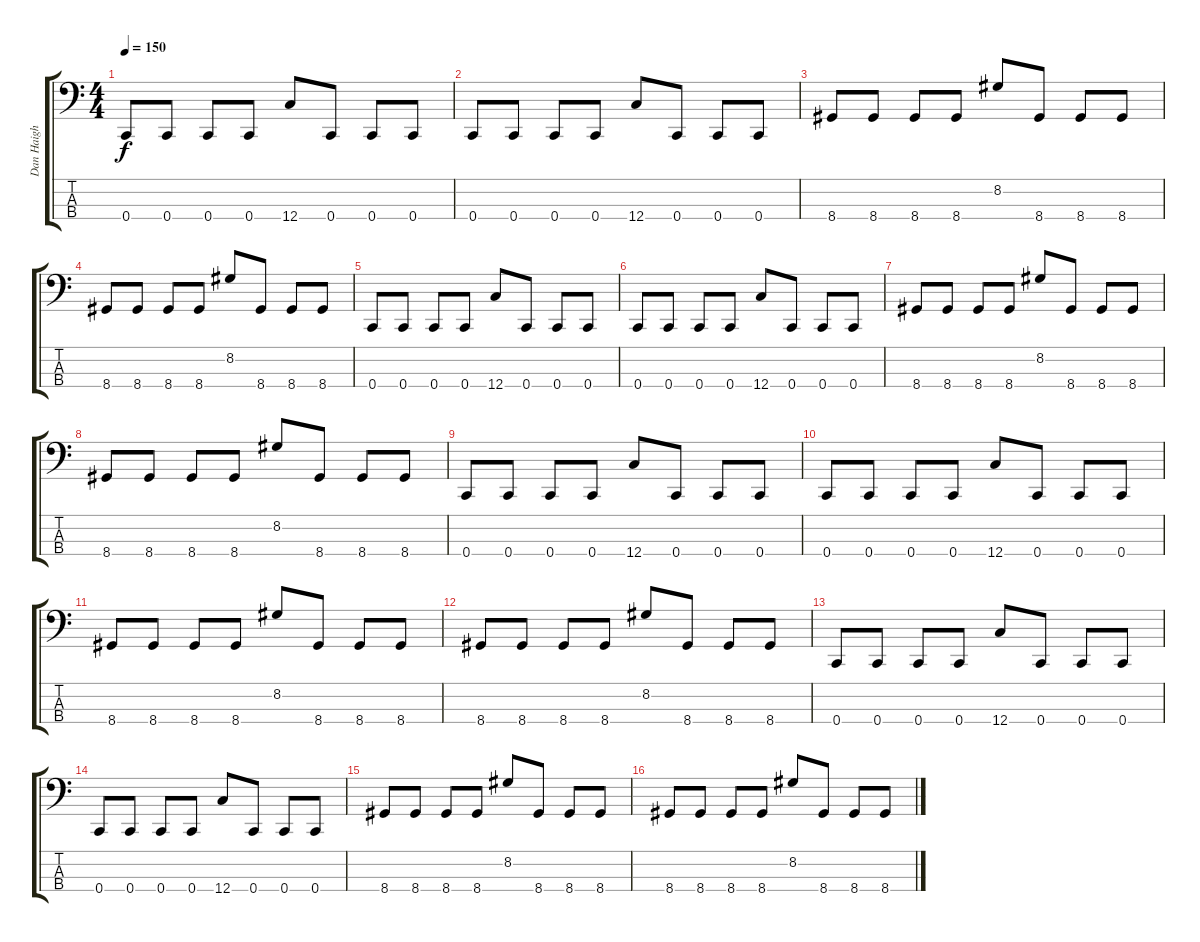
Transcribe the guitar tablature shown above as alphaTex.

\track ("Dan Haigh" "Dan Haigh") {instrument acousticguitarsteel}
\staff {score tabs}
\tuning (F2 C2 G1 C1) {hide}
\ts (4 4)
\tempo 150
\clef f4
\ks c
0.4.8{dy f} 0.4.8 0.4.8 0.4.8 12.4.8 0.4.8 0.4.8 0.4.8 |
0.4.8 0.4.8 0.4.8 0.4.8 12.4.8 0.4.8 0.4.8 0.4.8 |
8.4.8 8.4.8 8.4.8 8.4.8 8.2.8 8.4.8 8.4.8 8.4.8 |
8.4.8 8.4.8 8.4.8 8.4.8 8.2.8 8.4.8 8.4.8 8.4.8 |
0.4.8 0.4.8 0.4.8 0.4.8 12.4.8 0.4.8 0.4.8 0.4.8 |
0.4.8 0.4.8 0.4.8 0.4.8 12.4.8 0.4.8 0.4.8 0.4.8 |
8.4.8 8.4.8 8.4.8 8.4.8 8.2.8 8.4.8 8.4.8 8.4.8 |
8.4.8 8.4.8 8.4.8 8.4.8 8.2.8 8.4.8 8.4.8 8.4.8 |
0.4.8 0.4.8 0.4.8 0.4.8 12.4.8 0.4.8 0.4.8 0.4.8 |
0.4.8 0.4.8 0.4.8 0.4.8 12.4.8 0.4.8 0.4.8 0.4.8 |
8.4.8 8.4.8 8.4.8 8.4.8 8.2.8 8.4.8 8.4.8 8.4.8 |
8.4.8 8.4.8 8.4.8 8.4.8 8.2.8 8.4.8 8.4.8 8.4.8 |
0.4.8 0.4.8 0.4.8 0.4.8 12.4.8 0.4.8 0.4.8 0.4.8 |
0.4.8 0.4.8 0.4.8 0.4.8 12.4.8 0.4.8 0.4.8 0.4.8 |
8.4.8 8.4.8 8.4.8 8.4.8 8.2.8 8.4.8 8.4.8 8.4.8 |
8.4.8 8.4.8 8.4.8 8.4.8 8.2.8 8.4.8 8.4.8 8.4.8
